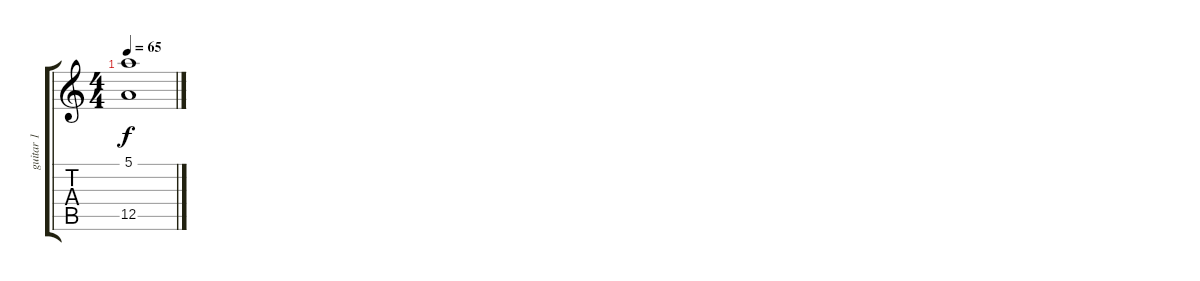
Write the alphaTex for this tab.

\track ("guitar 1" "guitar 1") {instrument electricguitarjazz}
\staff {score tabs}
\tuning (E4 B3 G3 D3 A2 E2) {hide}
\ts (4 4)
\tempo 65
\clef g2
\ks c
(5.1 12.5).1{dy f}
